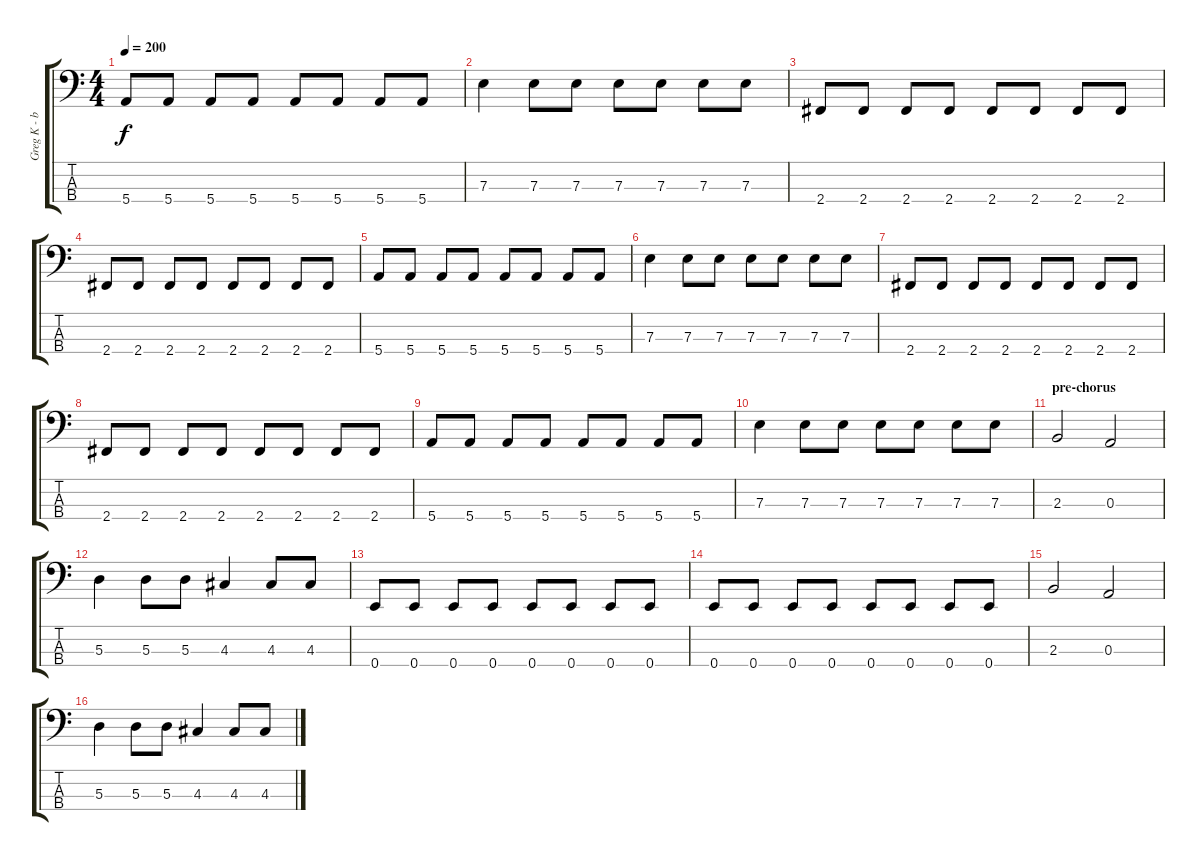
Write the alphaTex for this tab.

\track ("Greg K - b guitar" "Greg K - b") {instrument electricbasspick}
\staff {score tabs}
\tuning (G2 D2 A1 E1) {hide}
\ts (4 4)
\tempo 200
\clef f4
\ks c
5.4.8{dy f} 5.4.8 5.4.8 5.4.8 5.4.8 5.4.8 5.4.8 5.4.8 |
7.3.4 7.3.8 7.3.8 7.3.8 7.3.8 7.3.8 7.3.8 |
2.4.8 2.4.8 2.4.8 2.4.8 2.4.8 2.4.8 2.4.8 2.4.8 |
2.4.8 2.4.8 2.4.8 2.4.8 2.4.8 2.4.8 2.4.8 2.4.8 |
5.4.8 5.4.8 5.4.8 5.4.8 5.4.8 5.4.8 5.4.8 5.4.8 |
7.3.4 7.3.8 7.3.8 7.3.8 7.3.8 7.3.8 7.3.8 |
2.4.8 2.4.8 2.4.8 2.4.8 2.4.8 2.4.8 2.4.8 2.4.8 |
2.4.8 2.4.8 2.4.8 2.4.8 2.4.8 2.4.8 2.4.8 2.4.8 |
5.4.8 5.4.8 5.4.8 5.4.8 5.4.8 5.4.8 5.4.8 5.4.8 |
7.3.4 7.3.8 7.3.8 7.3.8 7.3.8 7.3.8 7.3.8 |
\section ("" "pre-chorus")
2.3.2 0.3.2 |
5.3.4 5.3.8 5.3.8 4.3.4 4.3.8 4.3.8 |
0.4.8 0.4.8 0.4.8 0.4.8 0.4.8 0.4.8 0.4.8 0.4.8 |
0.4.8 0.4.8 0.4.8 0.4.8 0.4.8 0.4.8 0.4.8 0.4.8 |
2.3.2 0.3.2 |
5.3.4 5.3.8 5.3.8 4.3.4 4.3.8 4.3.8
